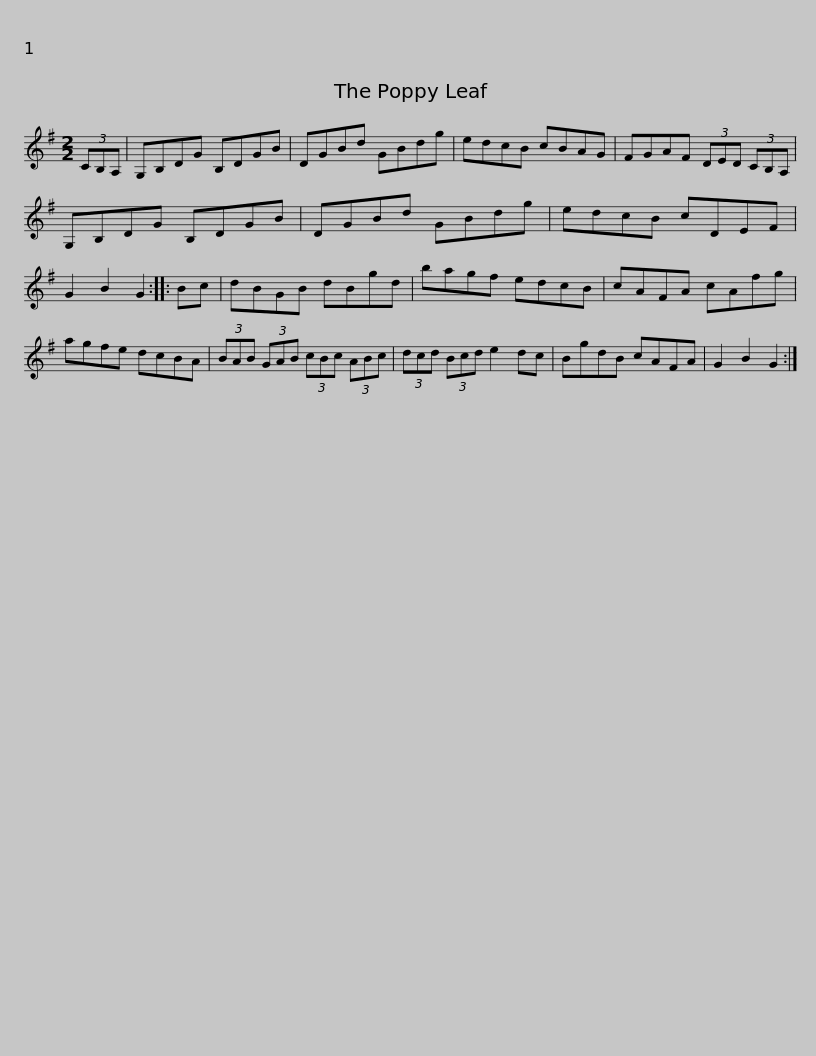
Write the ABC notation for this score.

X:1
L:1/8
M:2/2
I:linebreak $
K:G
V:1 treble
V:1
 (3CB,A, | G,B,DG B,DGB | DGBd GBdg | edcB cBAG | FGAF (3DED (3CB,A, |$ %5
 G,B,DG B,DGB | DGBd GBdg | edcB cDEF | G2 B2 G2 :: Bc | %10
 dBGB dBgd |$ bagf edcB | cAFA cAfg | agfe dcBA | (3BAB (3GAB (3cBc (3ABc | %15
 (3dcd (3Bcd e2 dc |$ BgdB cAFA | G2 B2 G2 :| %18
